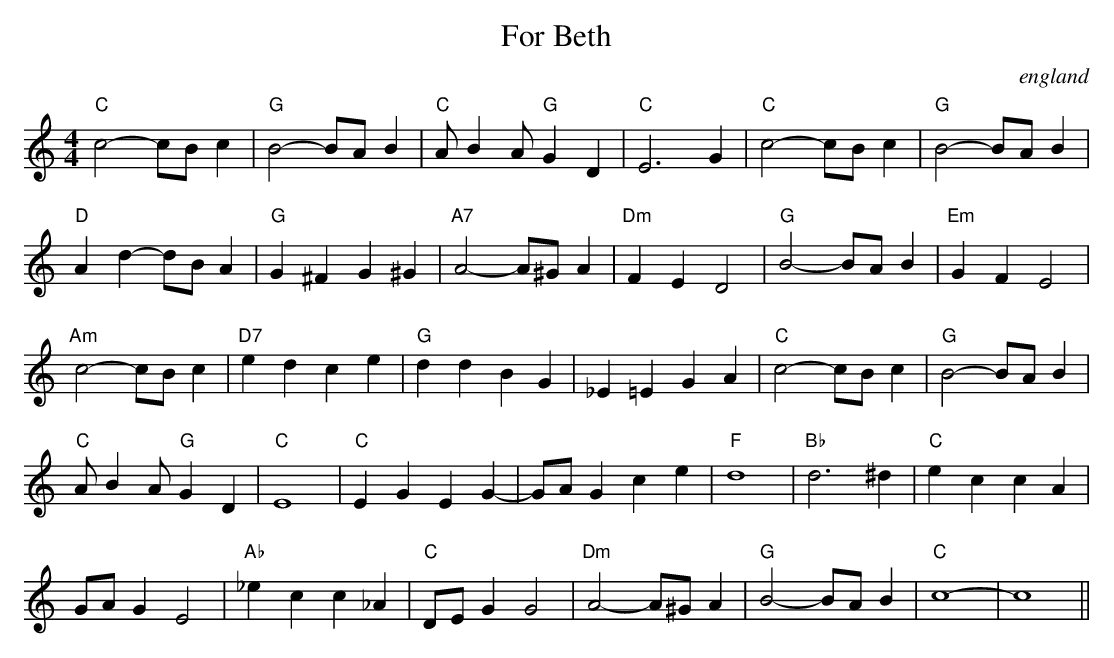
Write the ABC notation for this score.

X:1
T:For Beth
O:england
M:4/4
L:1/4
K:C
"C"c2 -c/2B/2c|"G"B2 -B/2A/2B|"C"A/2BA/2 "G"GD|"C"E3G|"C"c2 -c/2B/2c|\
"G"B2 -B/2A/2B|
"D"Ad -d/2B/2A|"G"G^F G^G|"A7"A2 -A/2^G/2A|"Dm"FE D2|"G"B2 -B/2A/2B|"Em"GF E2|
"Am"c2 -c/2B/2c|"D7"ed ce|"G"dd BG|_E=E GA|"C"c2 -c/2B/2c|"G"B2 -B/2A/2B|
"C"A/2BA/2 "G"GD|"C"E4|"C"EG EG-|G/2A/2G ce|"F"d4|"Bb"d3^d|"C"ec cA|
G/2A/2G E2|"Ab"_ec c_A|"C"D/2E/2G G2|"Dm"A2 -A/2^G/2A|"G"B2 -B/2A/2B|"C"c4-|c4\
||
